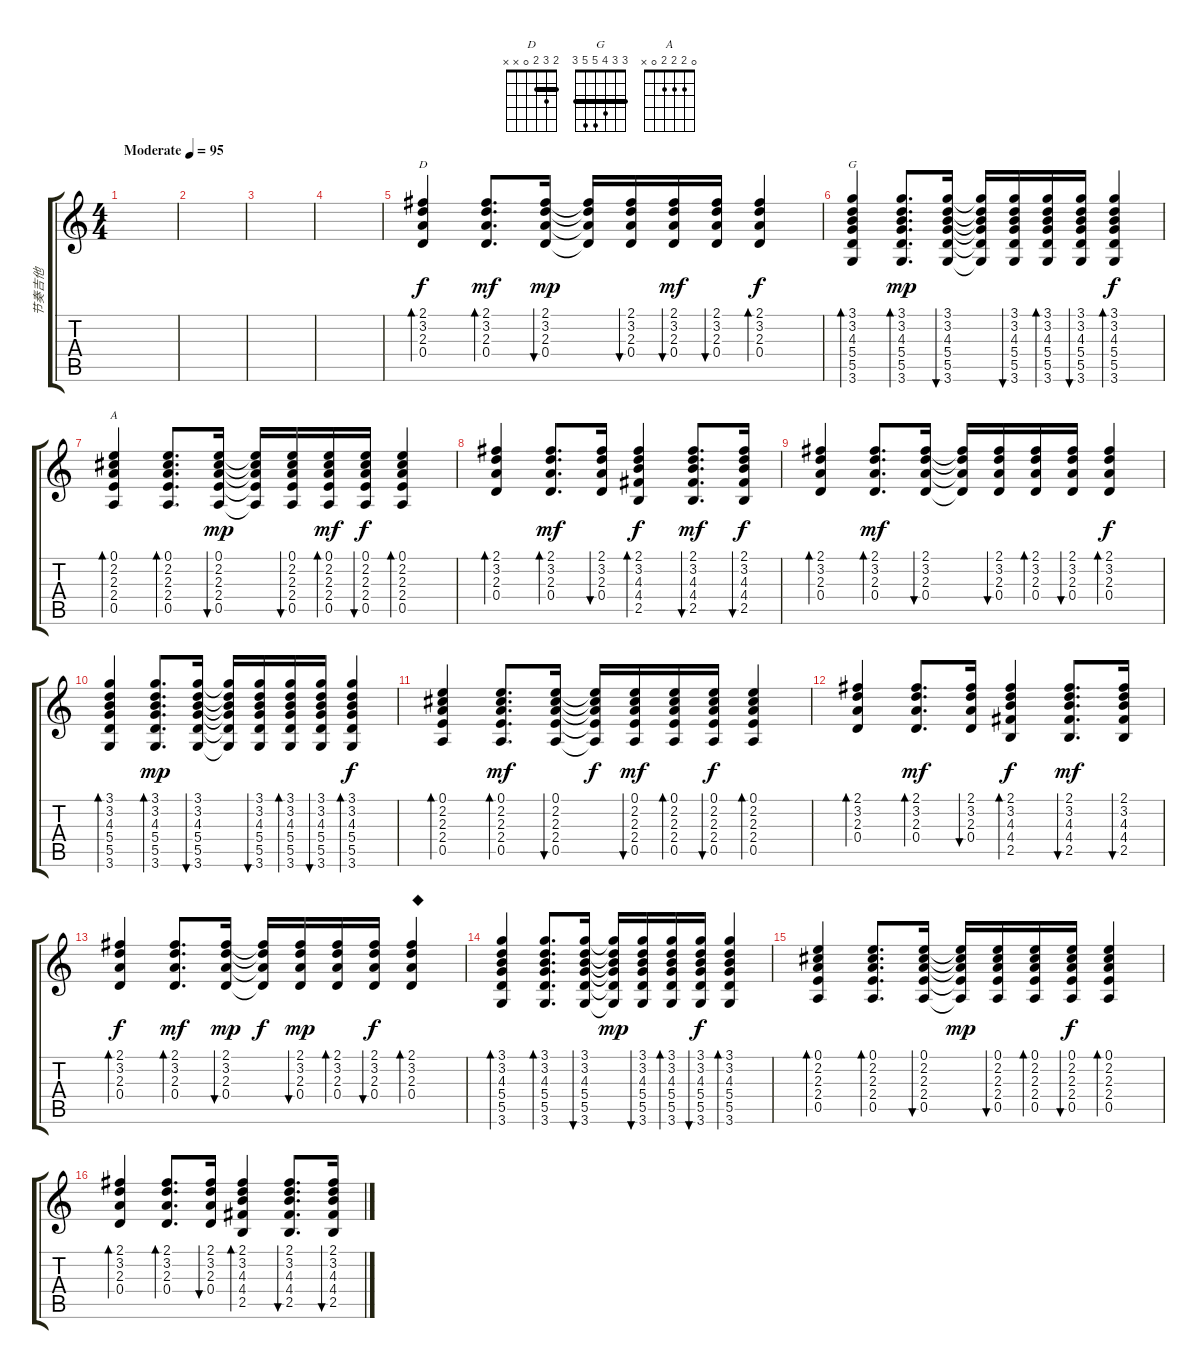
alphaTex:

\track ("节奏吉他" "节奏吉他") {instrument acousticguitarsteel}
\staff {score tabs}
\tuning (E4 B3 G3 D3 A2 E2) {hide}
\chord ("D" 2 3 2 0 x x) {barre 2}
\chord ("G" 3 3 4 5 5 3) {barre 3}
\chord ("A" 0 2 2 2 0 x)
\ts (4 4)
\tempo (95 "Moderate")
\clef g2
\ks c
|
|
|
|
(2.1 3.2 2.3 0.4).4{bd 60 ch "D"} (2.1 3.2 2.3 0.4).8{d bd 30 dy mf} (2.1 3.2 2.3 0.4).16{bu 120 dy mp} (2.1{t} 3.2{t} 2.3{t} 0.4{t}).16 (2.1 3.2 2.3 0.4).16{bu 120} (2.1 3.2 2.3 0.4).16{bu 30 dy mf} (2.1 3.2 2.3 0.4).16{bu 120} (2.1 3.2 2.3 0.4).4{bd 30 dy f} |
(3.1 3.2 4.3 5.4 5.5 3.6).4{bd 30 ch "G"} (3.1 3.2 4.3 5.4 5.5 3.6).8{d bd 30 dy mp} (3.1 3.2 4.3 5.4 5.5 3.6).16{bu 60} (3.1{t} 3.2{t} 4.3{t} 5.4{t} 5.5{t} 3.6{t}).16 (3.1 3.2 4.3 5.4 5.5 3.6).16{bu 30} (3.1 3.2 4.3 5.4 5.5 3.6).16{bd 30} (3.1 3.2 4.3 5.4 5.5 3.6).16{bu 120} (3.1 3.2 4.3 5.4 5.5 3.6).4{bd 30 dy f} |
(0.1 2.2 2.3 2.4 0.5).4{bd 60 ch "A"} (0.1 2.2 2.3 2.4 0.5).8{d bd 60} (0.1 2.2 2.3 2.4 0.5).16{bu 60 dy mp} (0.1{t} 2.2{t} 2.3{t} 2.4{t} 0.5{t}).16 (0.1 2.2 2.3 2.4 0.5).16{bu 60} (0.1 2.2 2.3 2.4 0.5).16{bd 60 dy mf} (0.1 2.2 2.3 2.4 0.5).16{bu 120 dy f} (0.1 2.2 2.3 2.4 0.5).4{bd 60} |
(2.1 3.2 2.3 0.4).4{bd 60} (2.1 3.2 2.3 0.4).8{d bd 60 dy mf} (2.1 3.2 2.3 0.4).16{bu 120} (2.1 3.2 4.3 4.4 2.5).4{bd 60 dy f} (2.1 3.2 4.3 4.4 2.5).8{d bu 60 dy mf} (2.1 3.2 4.3 4.4 2.5).16{bu 60 dy f} |
(2.1 3.2 2.3 0.4).4{bd 120} (2.1 3.2 2.3 0.4).8{d bd 120 dy mf} (2.1 3.2 2.3 0.4).16{bu 120} (2.1{t} 3.2{t} 2.3{t} 0.4{t}).16 (2.1 3.2 2.3 0.4).16{bu 120} (2.1 3.2 2.3 0.4).16{bd 120} (2.1 3.2 2.3 0.4).16{bu 120} (2.1 3.2 2.3 0.4).4{bd 120 dy f} |
(3.1 3.2 4.3 5.4 5.5 3.6).4{bd 30} (3.1 3.2 4.3 5.4 5.5 3.6).8{d bd 30 dy mp} (3.1 3.2 4.3 5.4 5.5 3.6).16{bu 60} (3.1{t} 3.2{t} 4.3{t} 5.4{t} 5.5{t} 3.6{t}).16 (3.1 3.2 4.3 5.4 5.5 3.6).16{bu 30} (3.1 3.2 4.3 5.4 5.5 3.6).16{bd 30} (3.1 3.2 4.3 5.4 5.5 3.6).16{bu 120} (3.1 3.2 4.3 5.4 5.5 3.6).4{bd 30 dy f} |
(0.1 2.2 2.3 2.4 0.5).4{bd 60} (0.1 2.2 2.3 2.4 0.5).8{d bd 60 dy mf} (0.1 2.2 2.3 2.4 0.5).16{bu 60} (0.1{t} 2.2{t} 2.3{t} 2.4{t} 0.5{t}).16{dy f} (0.1 2.2 2.3 2.4 0.5).16{bu 60 dy mf} (0.1 2.2 2.3 2.4 0.5).16{bd 60} (0.1 2.2 2.3 2.4 0.5).16{bu 120 dy f} (0.1 2.2 2.3 2.4 0.5).4{bd 60} |
(2.1 3.2 2.3 0.4).4{bd 60} (2.1 3.2 2.3 0.4).8{d bd 60 dy mf} (2.1 3.2 2.3 0.4).16{bu 120} (2.1 3.2 4.3 4.4 2.5).4{bd 60 dy f} (2.1 3.2 4.3 4.4 2.5).8{d bu 60 dy mf} (2.1 3.2 4.3 4.4 2.5).16{bu 60} |
(2.1 3.2 2.3 0.4).4{bd 120 dy f} (2.1 3.2 2.3 0.4).8{d bd 120 dy mf} (2.1 3.2 2.3 0.4).16{bu 120 dy mp} (2.1{t} 3.2{t} 2.3{t} 0.4{t}).16{dy f} (2.1 3.2 2.3 0.4).16{bu 120 dy mp} (2.1 3.2 2.3 0.4).16{bd 120} (2.1 3.2 2.3 0.4).16{bu 120 dy f} (2.1 3.2 2.3 0.4).4{bd 120 txt "◆"} |
(3.1 3.2 4.3 5.4 5.5 3.6).4{bd 30} (3.1 3.2 4.3 5.4 5.5 3.6).8{d bd 30} (3.1 3.2 4.3 5.4 5.5 3.6).16{bu 60} (3.1{t} 3.2{t} 4.3{t} 5.4{t} 5.5{t} 3.6{t}).16{dy mp} (3.1 3.2 4.3 5.4 5.5 3.6).16{bu 30} (3.1 3.2 4.3 5.4 5.5 3.6).16{bd 30} (3.1 3.2 4.3 5.4 5.5 3.6).16{bu 120 dy f} (3.1 3.2 4.3 5.4 5.5 3.6).4{bd 30} |
(0.1 2.2 2.3 2.4 0.5).4{bd 60} (0.1 2.2 2.3 2.4 0.5).8{d bd 60} (0.1 2.2 2.3 2.4 0.5).16{bu 60} (0.1{t} 2.2{t} 2.3{t} 2.4{t} 0.5{t}).16{dy mp} (0.1 2.2 2.3 2.4 0.5).16{bu 60} (0.1 2.2 2.3 2.4 0.5).16{bd 60} (0.1 2.2 2.3 2.4 0.5).16{bu 120 dy f} (0.1 2.2 2.3 2.4 0.5).4{bd 60} |
(2.1 3.2 2.3 0.4).4{bd 60} (2.1 3.2 2.3 0.4).8{d bd 60} (2.1 3.2 2.3 0.4).16{bu 120} (2.1 3.2 4.3 4.4 2.5).4{bd 60} (2.1 3.2 4.3 4.4 2.5).8{d bu 60} (2.1 3.2 4.3 4.4 2.5).16{bu 60}
